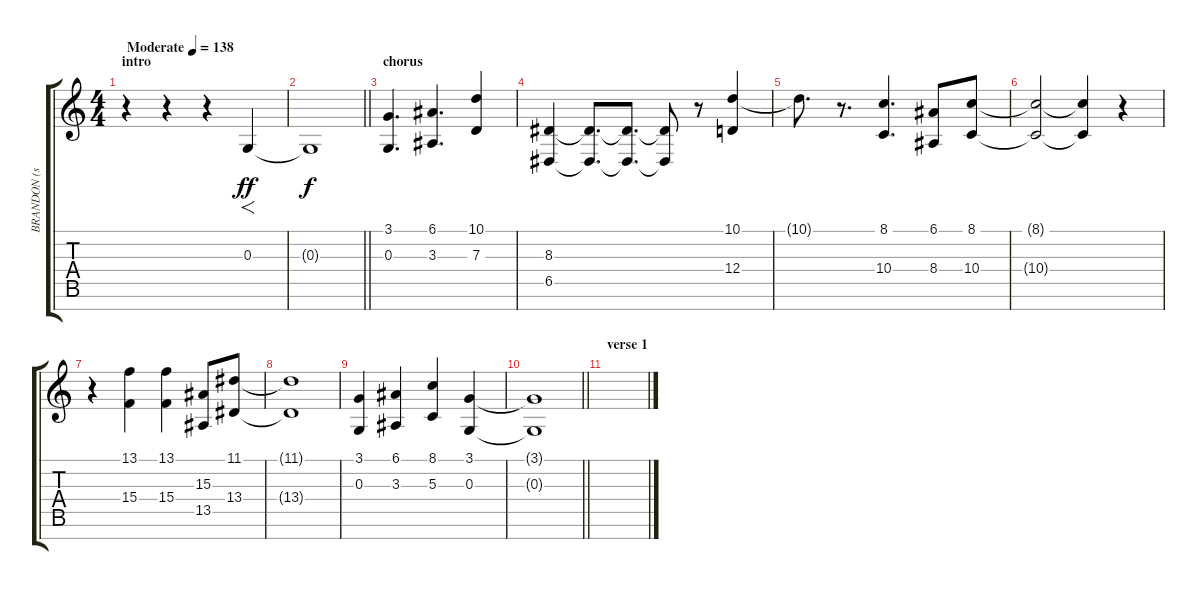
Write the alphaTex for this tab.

\track ("BRANDON (synth)" "BRANDON (s") {instrument stringensemble1}
\staff {score tabs}
\tuning (E4 B3 G3 D3 A2 E2 B1) {hide}
\ts (4 4)
\section ("" "intro")
\tempo (138 "Moderate")
\clef g2
\ks c
r.4{dy ff instrument stringensemble1} r.4 r.4 0.3.4{f} |
\barLineRight lightlight
0.3{t}.1{dy f} |
\section ("" "chorus")
(3.1 0.3).4{d} (6.1 3.3).4{d} (10.1 7.3).4 |
(8.3 6.5).4 (8.3{t} 6.5{t}).8{d} (8.3{t} 6.5{t}).8{d} (8.3{t} 6.5{t}).8 r.8 (10.1 12.4).4 |
10.1{t}.8{d} r.8{d} (8.1 10.4).4{d} (6.1 8.4).8 (8.1 10.4).8 |
(8.1{t} 10.4{t}).2 (8.1{t} 10.4{t}).4 r.4 |
r.4 (13.1 15.4).4 (13.1 15.4).4 (15.3 13.5).8 (11.1 13.4).8 |
(11.1{t} 13.4{t}).1 |
(3.1 0.3).4 (6.1 3.3).4 (8.1 5.3).4 (3.1 0.3).4 |
\barLineRight lightlight
(3.1{t} 0.3{t}).1 |
\section ("" "verse 1")
